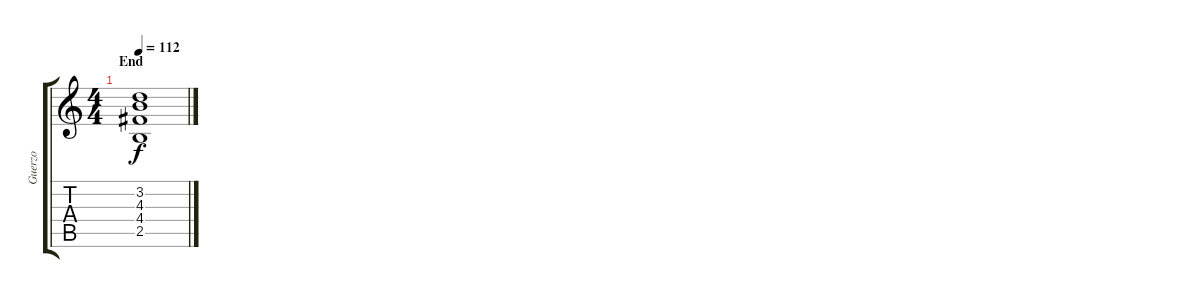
\track ("Guerzo" "Guerzo") {instrument distortionguitar}
\staff {score tabs}
\tuning (E4 B3 G3 D3 A2 E2) {hide}
\ts (4 4)
\section ("" "End")
\tempo 112
\clef g2
\ks c
(3.2 4.3 4.4 2.5).1{dy f}
